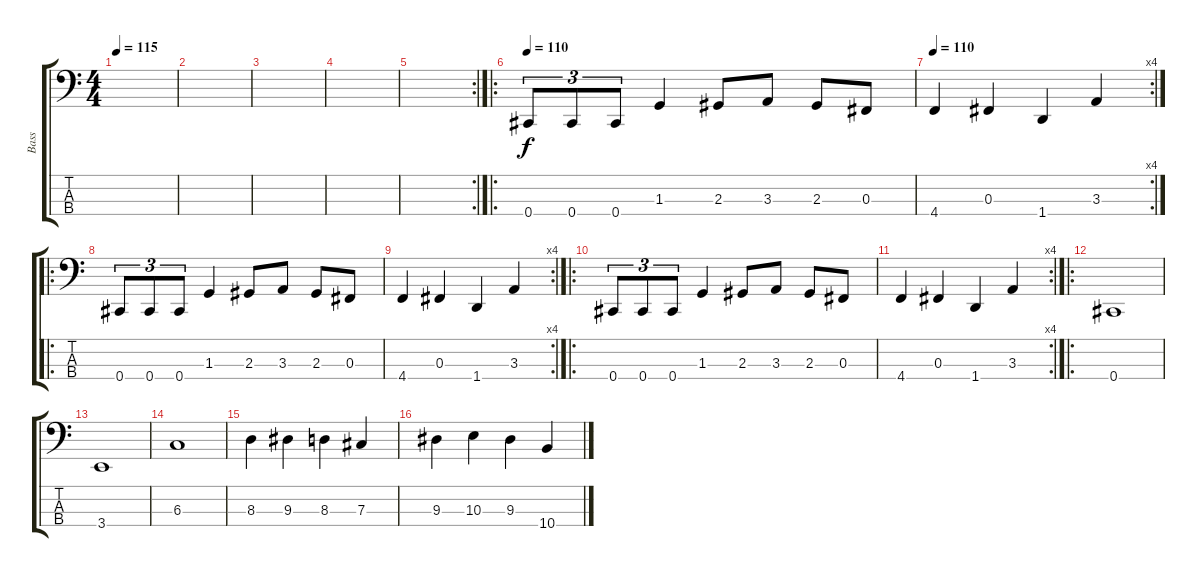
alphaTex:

\track ("Bass" "Bass") {instrument electricbasspick}
\staff {score tabs}
\tuning (E2 B1 Gb1 Db1) {hide}
\ts (4 4)
\tempo 115
\clef f4
\ks c
|
|
|
|
\rc 2
|
\ro
\tempo 110
0.4.8{tu (3 2)} 0.4.8{tu (3 2)} 0.4.8{tu (3 2)} 1.3.4 2.3.8 3.3.8 2.3.8 0.3.8 |
\rc 4
\tempo 110
4.4.4 0.3.4 1.4.4 3.3.4 |
\ro
0.4.8{tu (3 2)} 0.4.8{tu (3 2)} 0.4.8{tu (3 2)} 1.3.4 2.3.8 3.3.8 2.3.8 0.3.8 |
\rc 4
4.4.4 0.3.4 1.4.4 3.3.4 |
\ro
0.4.8{tu (3 2)} 0.4.8{tu (3 2)} 0.4.8{tu (3 2)} 1.3.4 2.3.8 3.3.8 2.3.8 0.3.8 |
\rc 4
4.4.4 0.3.4 1.4.4 3.3.4 |
\ro
0.4.1 |
3.4.1 |
6.3.1 |
8.3.4 9.3.4 8.3.4 7.3.4 |
9.3.4 10.3.4 9.3.4 10.4.4
